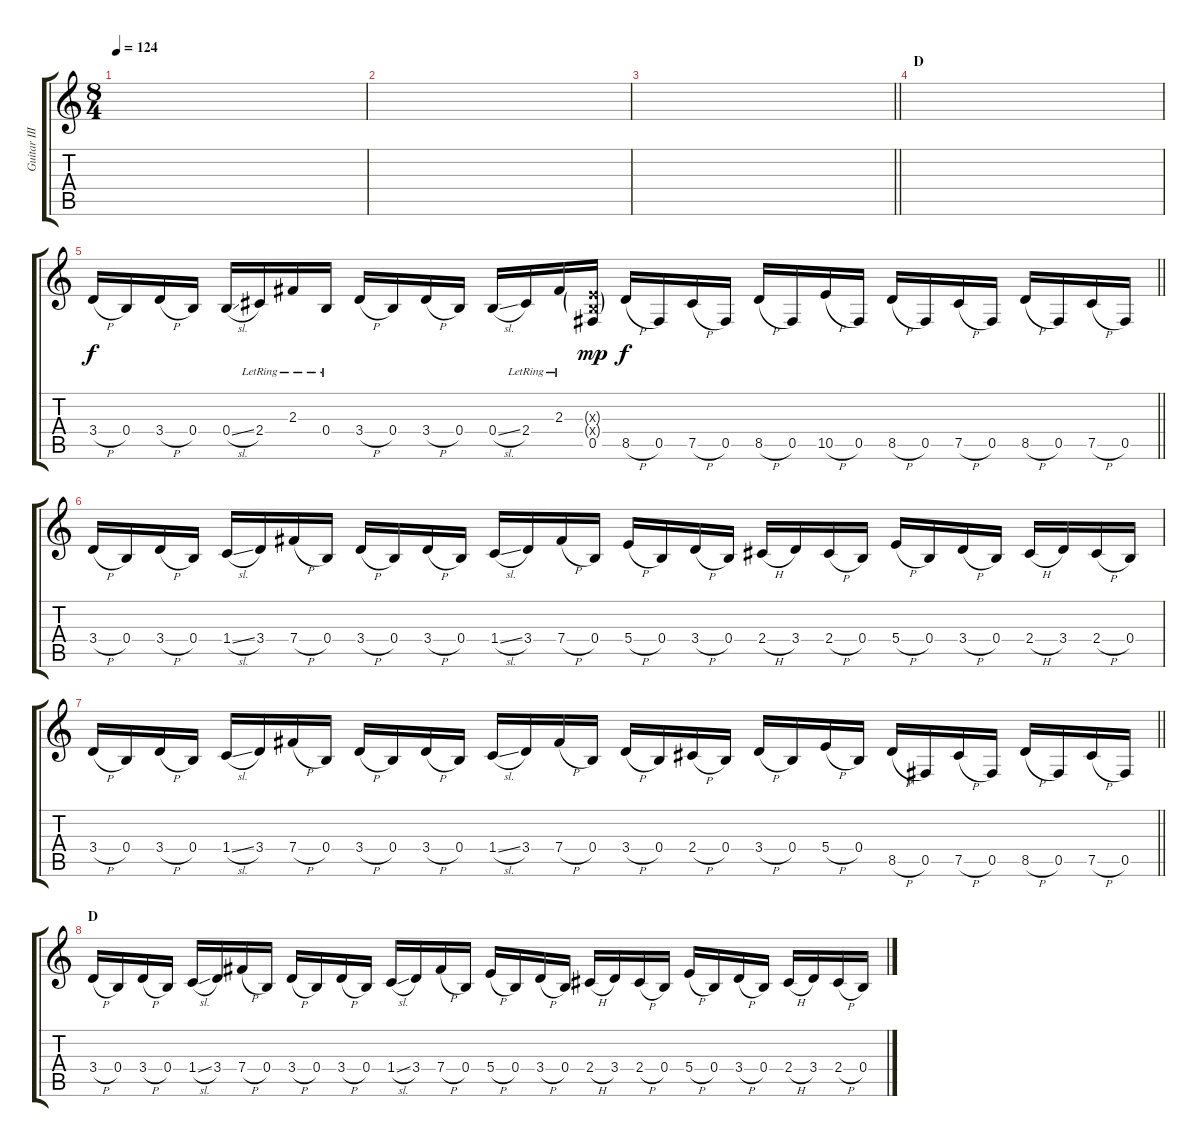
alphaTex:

\track ("Guitar III" "Guitar III") {instrument distortionguitar}
\staff {score tabs}
\tuning (Db4 Ab3 E3 B2 Gb2 B1) {hide}
\ts (8 4)
\tempo 124
\clef g2
\ks c
|
|
\barLineRight lightlight
|
\section ("" "D")
|
\barLineRight lightlight
3.4{h}.16{volume 12} 0.4.16 3.4{h}.16 0.4.16 0.4{sl}.16 2.4{lr}.16 2.3{lr}.16 0.4{lr}.16 3.4{h}.16 0.4.16 3.4{h}.16 0.4.16 0.4{sl}.16 2.4{lr}.16 2.3{lr}.16 (0.3{g x} 0.4{g x} 0.5).16{dy mp} 8.5{h}.16{dy f balance 16} 0.5.16 7.5{h}.16 0.5.16 8.5{h}.16 0.5.16 10.5{h}.16 0.5.16 8.5{h}.16{balance 0} 0.5.16 7.5{h}.16 0.5.16 8.5{h}.16 0.5.16 7.5{h}.16 0.5.16 |
3.4{h}.16{balance 8} 0.4.16 3.4{h}.16 0.4.16 1.4{sl}.16 3.4.16 7.4{h}.16 0.4.16 3.4{h}.16 0.4.16 3.4{h}.16 0.4.16 1.4{sl}.16 3.4.16 7.4{h}.16 0.4.16 5.4{h}.16 0.4.16 3.4{h}.16 0.4.16 2.4{h}.16 3.4.16 2.4{h}.16 0.4.16 5.4{h}.16 0.4.16 3.4{h}.16 0.4.16 2.4{h}.16 3.4.16 2.4{h}.16 0.4.16 |
\barLineRight lightlight
3.4{h}.16 0.4.16 3.4{h}.16 0.4.16 1.4{sl}.16 3.4.16 7.4{h}.16 0.4.16 3.4{h}.16 0.4.16 3.4{h}.16 0.4.16 1.4{sl}.16 3.4.16 7.4{h}.16 0.4.16 3.4{h}.16 0.4.16 2.4{h}.16 0.4.16 3.4{h}.16 0.4.16 5.4{h}.16 0.4.16 8.5{h}.16 0.5.16 7.5{h}.16 0.5.16 8.5{h}.16 0.5.16 7.5{h}.16 0.5.16 |
\section ("" "D")
3.4{h}.16 0.4.16 3.4{h}.16 0.4.16 1.4{sl}.16 3.4.16 7.4{h}.16 0.4.16 3.4{h}.16 0.4.16 3.4{h}.16 0.4.16 1.4{sl}.16 3.4.16 7.4{h}.16 0.4.16 5.4{h}.16 0.4.16 3.4{h}.16 0.4.16 2.4{h}.16 3.4.16 2.4{h}.16 0.4.16 5.4{h}.16 0.4.16 3.4{h}.16 0.4.16 2.4{h}.16 3.4.16 2.4{h}.16 0.4.16
